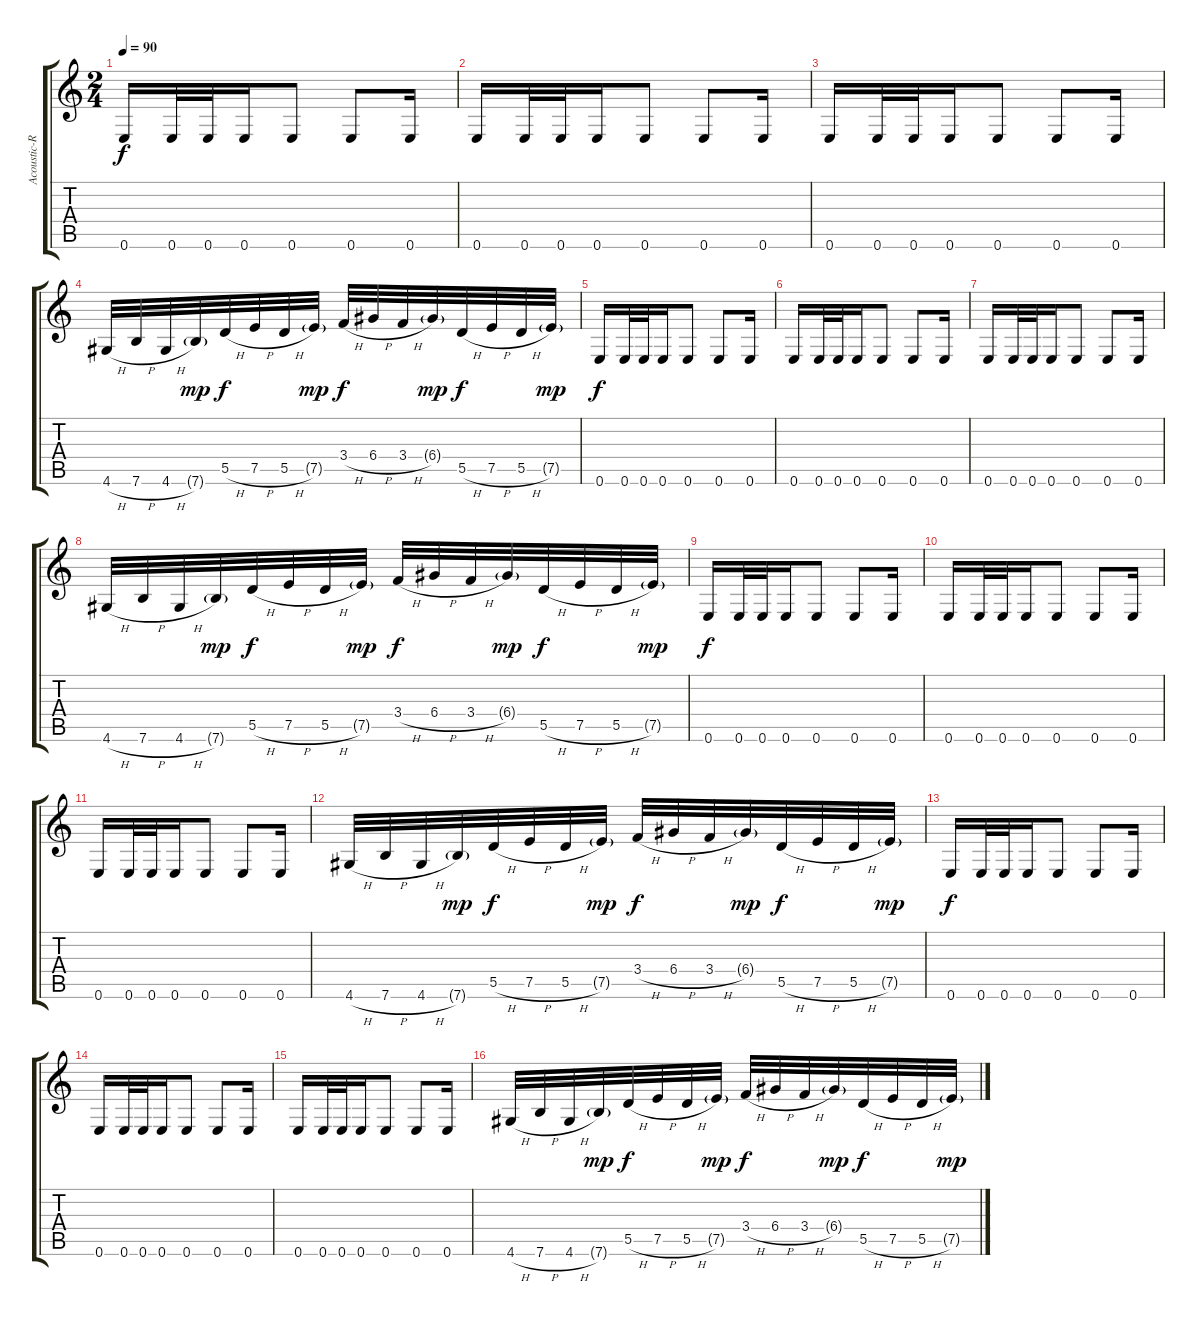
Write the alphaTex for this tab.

\track ("Acoustic-Rhythm-addition lead" "Acoustic-R") {instrument acousticguitarnylon}
\staff {score tabs}
\tuning (E4 B3 G3 D3 A2 E2) {hide}
\ts (2 4)
\tempo 90
\clef g2
\ks c
0.6.16{dy f} 0.6.32 0.6.32 0.6.16 0.6.8 0.6.8 0.6.16 |
0.6.16 0.6.32 0.6.32 0.6.16 0.6.8 0.6.8 0.6.16 |
0.6.16 0.6.32 0.6.32 0.6.16 0.6.8 0.6.8 0.6.16 |
4.6{h}.32 7.6{h}.32 4.6{h}.32 7.6{g}.32{dy mp} 5.5{h}.32{dy f} 7.5{h}.32 5.5{h}.32 7.5{g}.32{dy mp} 3.4{h}.32{dy f} 6.4{h}.32 3.4{h}.32 6.4{g}.32{dy mp} 5.5{h}.32{dy f} 7.5{h}.32 5.5{h}.32 7.5{g}.32{dy mp} |
0.6.16{dy f} 0.6.32 0.6.32 0.6.16 0.6.8 0.6.8 0.6.16 |
0.6.16 0.6.32 0.6.32 0.6.16 0.6.8 0.6.8 0.6.16 |
0.6.16 0.6.32 0.6.32 0.6.16 0.6.8 0.6.8 0.6.16 |
4.6{h}.32 7.6{h}.32 4.6{h}.32 7.6{g}.32{dy mp} 5.5{h}.32{dy f} 7.5{h}.32 5.5{h}.32 7.5{g}.32{dy mp} 3.4{h}.32{dy f} 6.4{h}.32 3.4{h}.32 6.4{g}.32{dy mp} 5.5{h}.32{dy f} 7.5{h}.32 5.5{h}.32 7.5{g}.32{dy mp} |
0.6.16{dy f} 0.6.32 0.6.32 0.6.16 0.6.8 0.6.8 0.6.16 |
0.6.16 0.6.32 0.6.32 0.6.16 0.6.8 0.6.8 0.6.16 |
0.6.16 0.6.32 0.6.32 0.6.16 0.6.8 0.6.8 0.6.16 |
4.6{h}.32 7.6{h}.32 4.6{h}.32 7.6{g}.32{dy mp} 5.5{h}.32{dy f} 7.5{h}.32 5.5{h}.32 7.5{g}.32{dy mp} 3.4{h}.32{dy f} 6.4{h}.32 3.4{h}.32 6.4{g}.32{dy mp} 5.5{h}.32{dy f} 7.5{h}.32 5.5{h}.32 7.5{g}.32{dy mp} |
0.6.16{dy f} 0.6.32 0.6.32 0.6.16 0.6.8 0.6.8 0.6.16 |
0.6.16 0.6.32 0.6.32 0.6.16 0.6.8 0.6.8 0.6.16 |
0.6.16 0.6.32 0.6.32 0.6.16 0.6.8 0.6.8 0.6.16 |
4.6{h}.32 7.6{h}.32 4.6{h}.32 7.6{g}.32{dy mp} 5.5{h}.32{dy f} 7.5{h}.32 5.5{h}.32 7.5{g}.32{dy mp} 3.4{h}.32{dy f} 6.4{h}.32 3.4{h}.32 6.4{g}.32{dy mp} 5.5{h}.32{dy f} 7.5{h}.32 5.5{h}.32 7.5{g}.32{dy mp}
